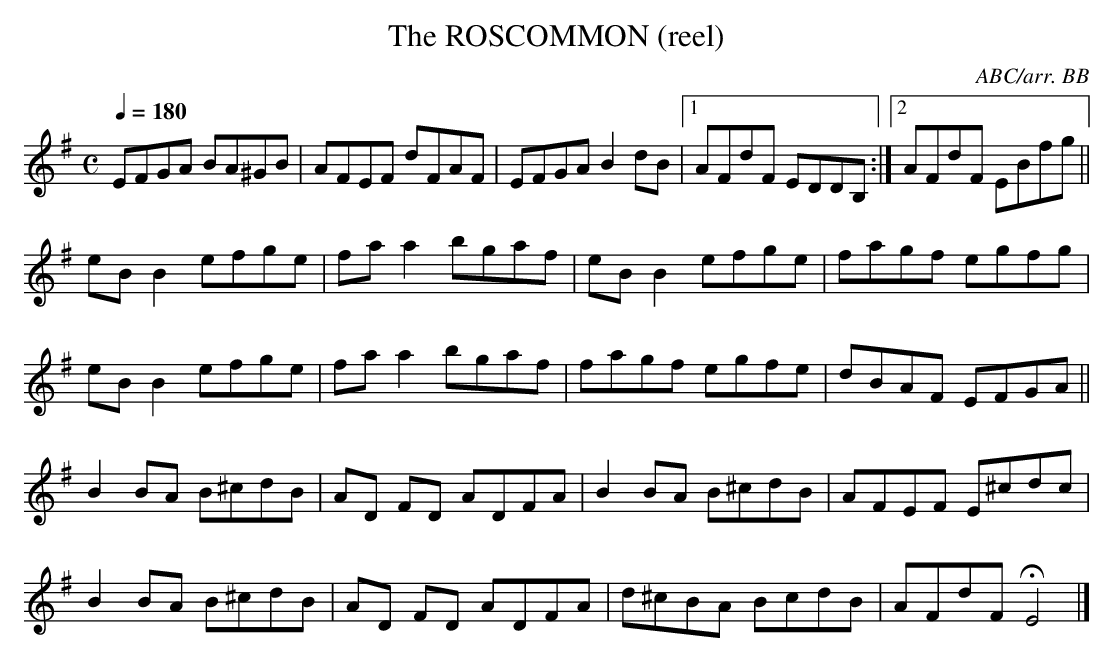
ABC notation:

X:1
T:ROSCOMMON (reel), The
C:ABC/arr. BB
after "Miss Patterson's". The folks notating the tune evidently
weren't aware that Doherty was playing two reels and not one.
(Maybe Doherty didn't realize it either!)
Q:1/4=180
L:1/8
M:C
K:Em
EFGA BA^GB|AFEF dFAF|EFGA B2dB|1 AFdF EDDB,:|\
[2 AFdF EBfg||
eBB2 efge|faa2 bgaf|eBB2 efge|fagf egfg|
eBB2 efge|faa2 bgaf|fagf egfe|dBAF EFGA||
B2BA B^cdB|AD FD ADFA|B2BA B^cdB|AFEF E^cdc|
B2BA B^cdB|AD FD ADFA|d^cBA BcdB|AFdF HE4|]
